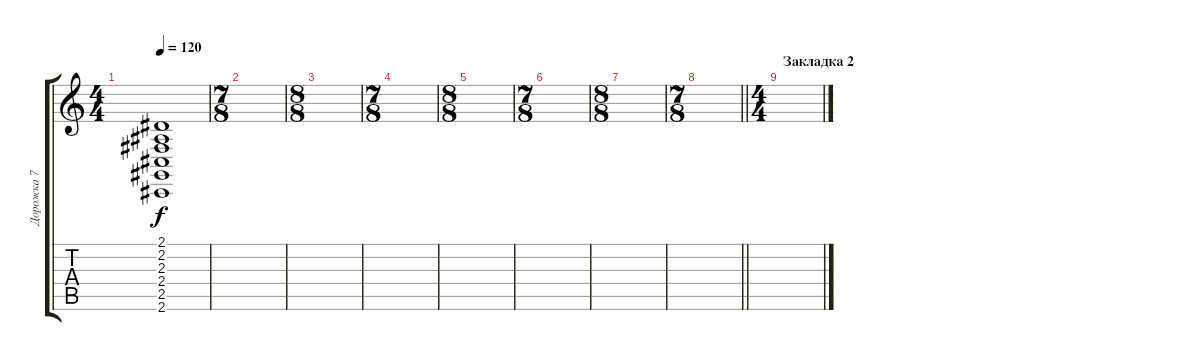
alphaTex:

\track ("Дорожка 7" "Дорожка 7") {instrument taikodrum}
\staff {score tabs}
\tuning (Db4 Ab3 E3 B2 Gb2 B1) {hide}
\ts (4 4)
\tempo 120
\clef g2
\ks c
(2.1 2.2 2.3 2.4 2.5 2.6).1{dy f} |
\ts (7 8)
|
\ts (8 8)
|
\ts (7 8)
|
\ts (8 8)
|
\ts (7 8)
|
\ts (8 8)
|
\ts (7 8)
\barLineRight lightlight
|
\ts (4 4)
\section ("" "Закладка 2")
